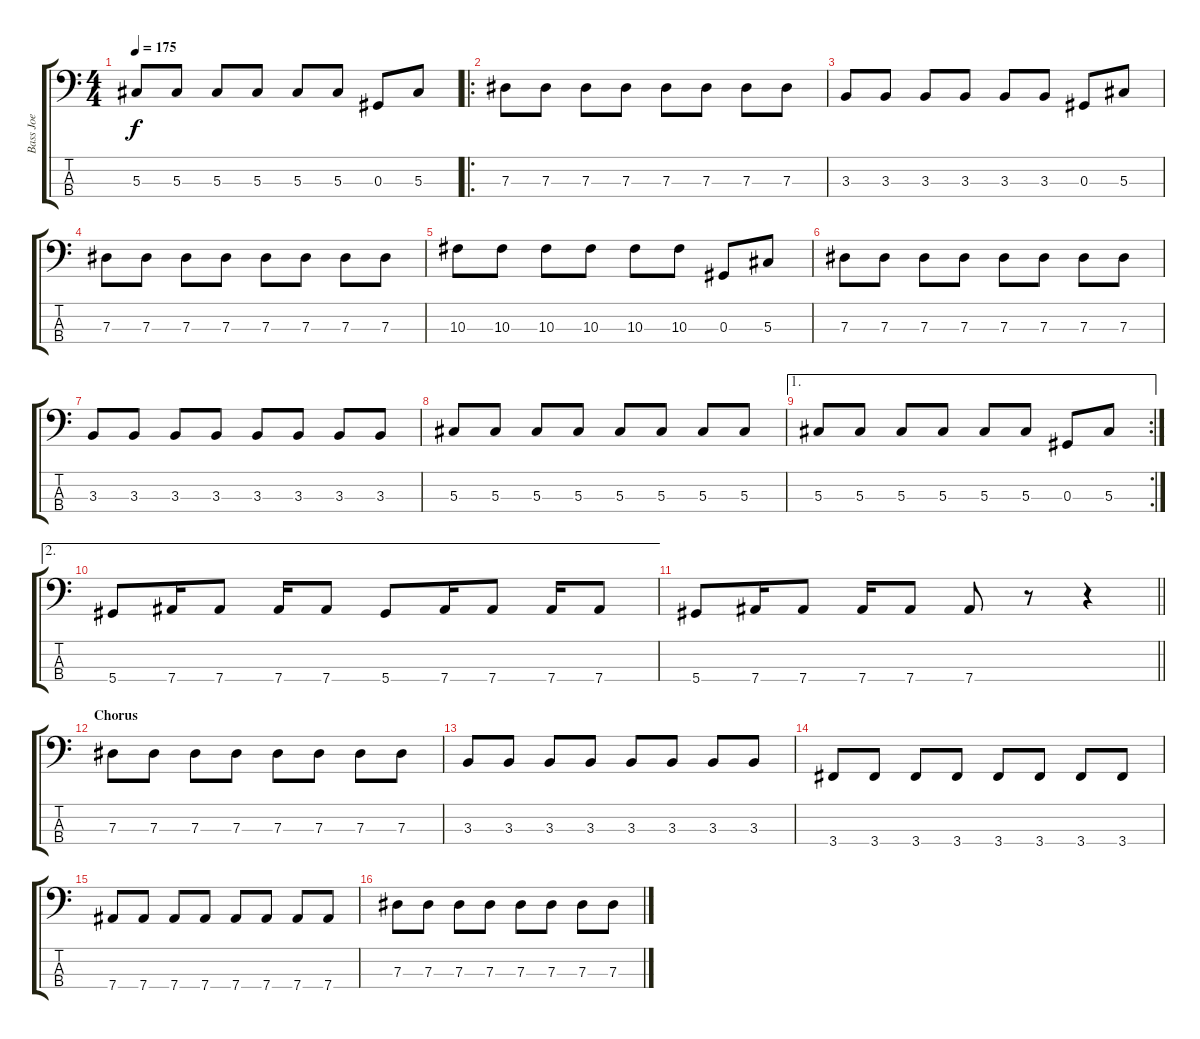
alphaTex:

\track ("Bass Joe" "Bass Joe") {instrument electricbassfinger}
\staff {score tabs}
\tuning (Gb2 Db2 Ab1 Eb1) {hide}
\ts (4 4)
\tempo 175
\clef f4
\ks c
5.3.8{dy f} 5.3.8 5.3.8 5.3.8 5.3.8 5.3.8 0.3.8 5.3.8 |
\ro
7.3.8 7.3.8 7.3.8 7.3.8 7.3.8 7.3.8 7.3.8 7.3.8 |
3.3.8 3.3.8 3.3.8 3.3.8 3.3.8 3.3.8 0.3.8 5.3.8 |
7.3.8 7.3.8 7.3.8 7.3.8 7.3.8 7.3.8 7.3.8 7.3.8 |
10.3.8 10.3.8 10.3.8 10.3.8 10.3.8 10.3.8 0.3.8 5.3.8 |
7.3.8 7.3.8 7.3.8 7.3.8 7.3.8 7.3.8 7.3.8 7.3.8 |
3.3.8 3.3.8 3.3.8 3.3.8 3.3.8 3.3.8 3.3.8 3.3.8 |
5.3.8 5.3.8 5.3.8 5.3.8 5.3.8 5.3.8 5.3.8 5.3.8 |
\ae 1
\rc 2
5.3.8 5.3.8 5.3.8 5.3.8 5.3.8 5.3.8 0.3.8 5.3.8 |
\ae 2
5.4.8 7.4.16 7.4.8 7.4.16 7.4.8 5.4.8 7.4.16 7.4.8 7.4.16 7.4.8 |
\barLineRight lightlight
5.4.8 7.4.16 7.4.8 7.4.16 7.4.8 7.4.8 r.8 r.4 |
\section ("" "Chorus")
7.3.8 7.3.8 7.3.8 7.3.8 7.3.8 7.3.8 7.3.8 7.3.8 |
3.3.8 3.3.8 3.3.8 3.3.8 3.3.8 3.3.8 3.3.8 3.3.8 |
3.4.8 3.4.8 3.4.8 3.4.8 3.4.8 3.4.8 3.4.8 3.4.8 |
7.4.8 7.4.8 7.4.8 7.4.8 7.4.8 7.4.8 7.4.8 7.4.8 |
7.3.8 7.3.8 7.3.8 7.3.8 7.3.8 7.3.8 7.3.8 7.3.8
